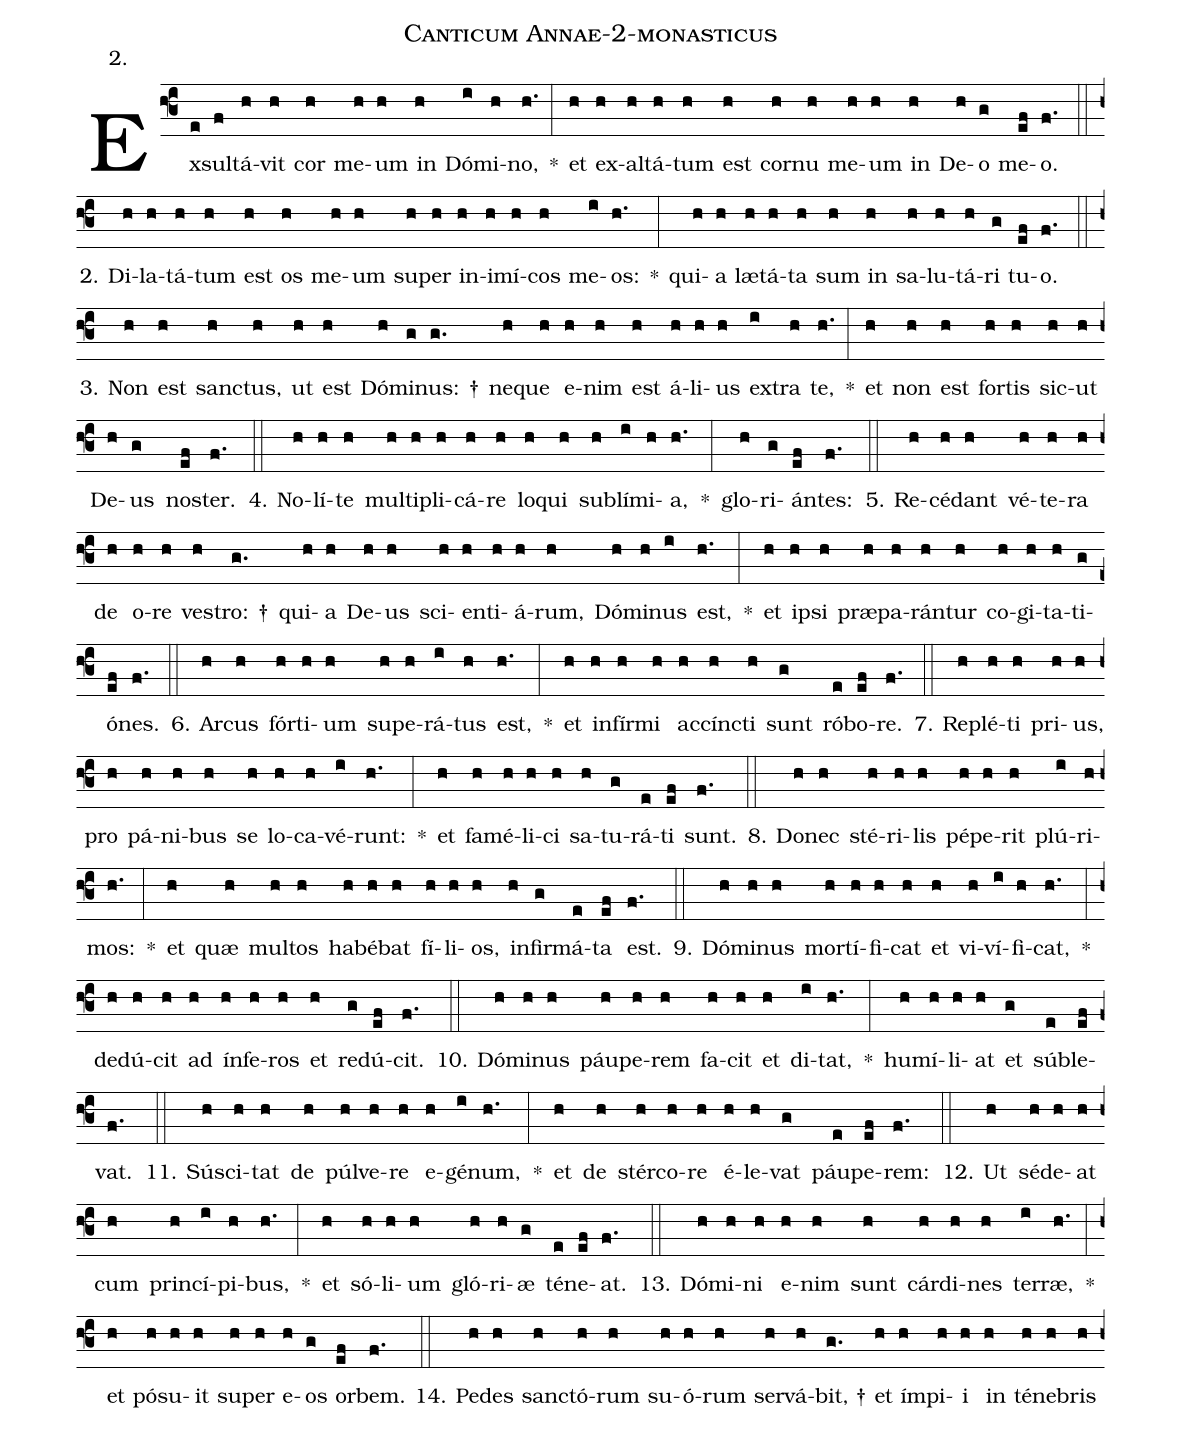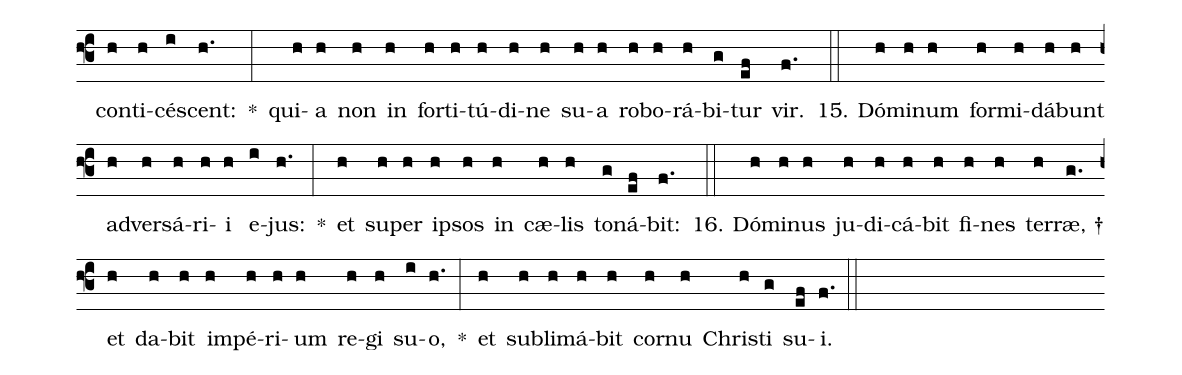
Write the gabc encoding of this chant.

name: Canticum Annae-2-monasticus;
annotation: 2.;
%%
(f3)Ex(e)sul(f)tá(h)vit(h) cor(h) me(h)um(h) in(h) Dó(i)mi(h)no,(h.) *(:) et(h) ex(h)al(h)tá(h)tum(h) est(h) cor(h)nu(h) me(h)um(h) in(h) De(h)o(g) me(ef)o.(f.) (::)
2. Di(h)la(h)tá(h)tum(h) est(h) os(h) me(h)um(h) su(h)per(h) in(h)i(h)mí(h)cos(h) me(i)os:(h.) *(:) qui(h)a(h) læ(h)tá(h)ta(h) sum(h) in(h) sa(h)lu(h)tá(h)ri(g) tu(ef)o.(f.) (::)
3. Non(h) est(h) sanc(h)tus,(h) ut(h) est(h) Dó(h)mi(g)nus: †(g.) ne(h)que(h) e(h)nim(h) est(h) á(h)li(h)us(h) ex(i)tra(h) te,(h.) *(:) et(h) non(h) est(h) for(h)tis(h) sic(h)ut(h) De(h)us(g) nos(ef)ter.(f.) (::)
4. No(h)lí(h)te(h) mul(h)ti(h)pli(h)cá(h)re(h) lo(h)qui(h) sub(h)lí(i)mi(h)a,(h.) *(:) glo(h)ri(g)án(ef)tes:(f.) (::)
5. Re(h)cé(h)dant(h) vé(h)te(h)ra(h) de(h) o(h)re(h) ves(h)tro: †(g.) qui(h)a(h) De(h)us(h) sci(h)en(h)ti(h)á(h)rum,(h) Dó(h)mi(h)nus(i) est,(h.) *(:) et(h) ip(h)si(h) præ(h)pa(h)rán(h)tur(h) co(h)gi(h)ta(h)ti(g)ó(ef)nes.(f.) (::)
6. Ar(h)cus(h) fór(h)ti(h)um(h) su(h)pe(h)rá(i)tus(h) est,(h.) *(:) et(h) in(h)fír(h)mi(h) ac(h)cínc(h)ti(h) sunt(g) ró(e)bo(ef)re.(f.) (::)
7. Re(h)plé(h)ti(h) pri(h)us,(h) pro(h) pá(h)ni(h)bus(h) se(h) lo(h)ca(h)vé(i)runt:(h.) *(:) et(h) fa(h)mé(h)li(h)ci(h) sa(h)tu(g)rá(e)ti(ef) sunt.(f.) (::)
8. Do(h)nec(h) sté(h)ri(h)lis(h) pé(h)pe(h)rit(h) plú(i)ri(h)mos:(h.) *(:) et(h) quæ(h) mul(h)tos(h) ha(h)bé(h)bat(h) fí(h)li(h)os,(h) in(h)fir(g)má(e)ta(ef) est.(f.) (::)
9. Dó(h)mi(h)nus(h) mor(h)tí(h)fi(h)cat(h) et(h) vi(h)ví(i)fi(h)cat,(h.) *(:) de(h)dú(h)cit(h) ad(h) ín(h)fe(h)ros(h) et(h) re(g)dú(ef)cit.(f.) (::)
10. Dó(h)mi(h)nus(h) páu(h)pe(h)rem(h) fa(h)cit(h) et(h) di(i)tat,(h.) *(:) hu(h)mí(h)li(h)at(h) et(g) súb(e)le(ef)vat.(f.) (::)
11. Sú(h)sci(h)tat(h) de(h) púl(h)ve(h)re(h) e(h)gé(i)num,(h.) *(:) et(h) de(h) stér(h)co(h)re(h) é(h)le(h)vat(g) páu(e)pe(ef)rem:(f.) (::)
12. Ut(h) sé(h)de(h)at(h) cum(h) prin(h)cí(i)pi(h)bus,(h.) *(:) et(h) só(h)li(h)um(h) gló(h)ri(h)æ(g) té(e)ne(ef)at.(f.) (::)
13. Dó(h)mi(h)ni(h) e(h)nim(h) sunt(h) cár(h)di(h)nes(h) ter(i)ræ,(h.) *(:) et(h) pó(h)su(h)it(h) su(h)per(h) e(h)os(g) or(ef)bem.(f.) (::)
14. Pe(h)des(h) sanc(h)tó(h)rum(h) su(h)ó(h)rum(h) ser(h)vá(h)bit, †(g.) et(h) ím(h)pi(h)i(h) in(h) té(h)ne(h)bris(h) con(h)ti(h)cé(i)scent:(h.) *(:) qui(h)a(h) non(h) in(h) for(h)ti(h)tú(h)di(h)ne(h) su(h)a(h) ro(h)bo(h)rá(h)bi(g)tur(ef) vir.(f.) (::)
15. Dó(h)mi(h)num(h) for(h)mi(h)dá(h)bunt(h) ad(h)ver(h)sá(h)ri(h)i(h) e(i)jus:(h.) *(:) et(h) su(h)per(h) ip(h)sos(h) in(h) cæ(h)lis(h) to(g)ná(ef)bit:(f.) (::)
16. Dó(h)mi(h)nus(h) ju(h)di(h)cá(h)bit(h) fi(h)nes(h) ter(h)ræ, †(g.) et(h) da(h)bit(h) im(h)pé(h)ri(h)um(h) re(h)gi(h) su(i)o,(h.) *(:) et(h) sub(h)li(h)má(h)bit(h) cor(h)nu(h) Chris(h)ti(g) su(ef)i.(f.) (::)
